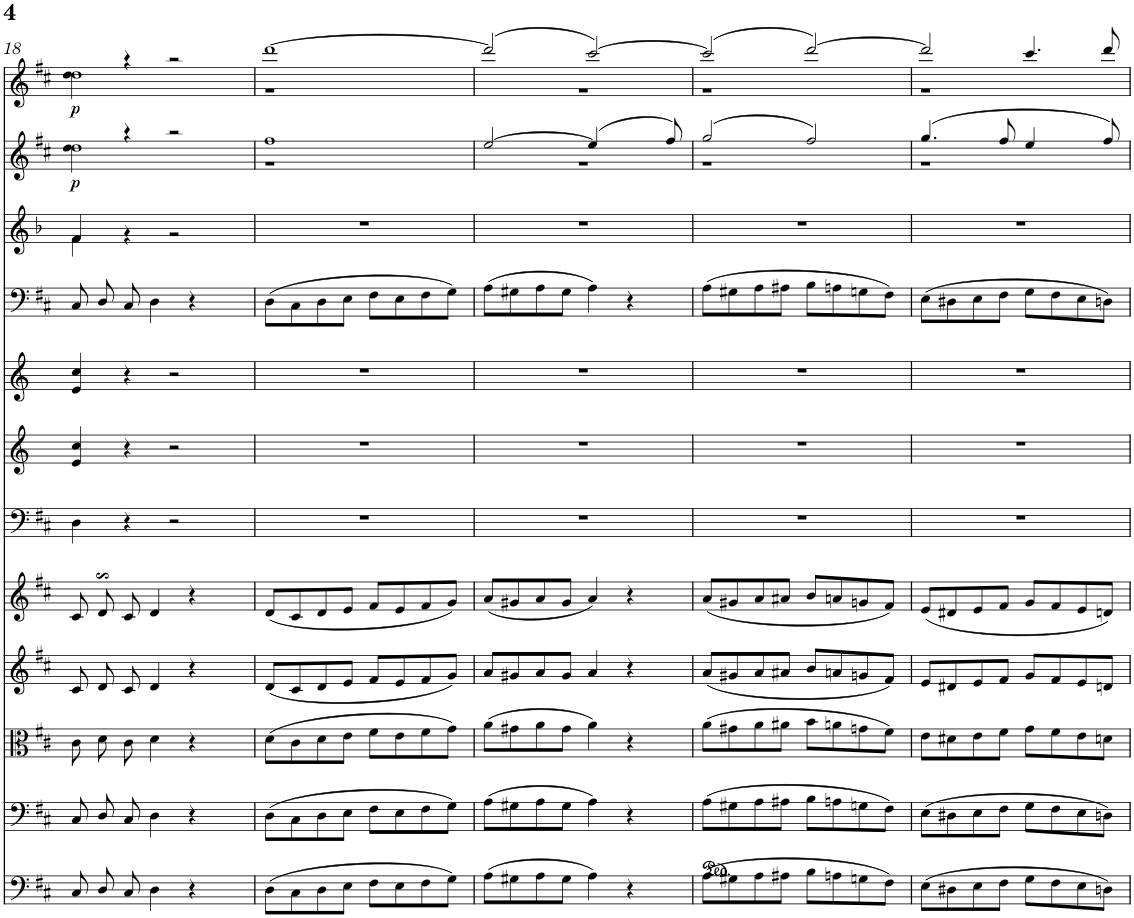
**kern	**kern	**kern	**kern	**kern	**kern	**kern	**kern	**kern	**kern	**kern	**dynam	**kern	**dynam
*part12	*part11	*part10	*part9	*part8	*part7	*part6	*part5	*part4	*part3	*part2	*part2	*part1	*part1
*staff12	*staff11	*staff10	*staff9	*staff8	*staff7	*staff6	*staff5	*staff4	*staff3	*staff2	*staff2	*staff1	*staff1
*I"Voice	*I"Voice	*I"Voice	*I"Voice	*I"Voice	*I"Voice	*I"Voice	*I"Voice	*I"Voice	*I"Voice	*I"Voice	*	*I"Voice	*
*I'V	*I'V	*I'V	*I'V	*I'V	*I'V	*I'V	*I'V	*I'V	*I'V	*I'V	*	*I'V	*
!!LO:PB:g=z
*clefF4	*clefF4	*clefC3	*clefG2	*clefG2	*clefF4	*clefG2	*clefG2	*clefF4	*clefG2	*clefG2	*	*clefG2	*
*k[f#c#]	*k[f#c#]	*k[f#c#]	*k[f#c#]	*k[f#c#]	*k[f#c#]	*k[]	*k[]	*k[f#c#]	*k[b-]	*k[f#c#]	*	*k[f#c#]	*
*M4/4	*M4/4	*M4/4	*M4/4	*M4/4	*M4/4	*M4/4	*M4/4	*M4/4	*M4/4	*M4/4	*	*M4/4	*
*met(c)	*met(c)	*met(c)	*met(c)	*met(c)	*met(c)	*met(c)	*met(c)	*met(c)	*met(c)	*met(c)	*	*met(c)	*
=18	=18	=18	=18	=18	=18	=18	=18	=18	=18	=18	=18	=18	=18
*	*	*	*	*	*	*	*	*	*^	*^	*	*^	*
!	!	!	!	!	!	!	!	!	!	!	!	!	!LO:DY:b	!	!	!LO:DY:b
8C#/	8C#/	8c#\	8c#/	8c#/	4D\	4e/ 4cc/	4e/ 4cc/	8C#/	4f/	4f\	4dd\	1dd	p	4dd\	1dd	p
8D/	8D/	8d\	8d/	8ds$Ss/	.	.	.	8D/	.	.	.	.	.	.	.	.
8C#/	8C#/	8c#\	8c#/	8c#/	4r	4r	4r	8C#/	2.ryy	4r	4r	.	.	4r	.	.
4D\	4D\	4d\	4d/	4d/	.	.	.	4D\	.	.	.	.	.	.	.	.
.	.	.	.	.	2r	2r	2r	.	.	2r	2r	.	.	2r	.	.
4r	4r	4r	4r	4r	.	.	.	4r	.	.	.	.	.	.	.	.
8ryy	8ryy	8ryy	8ryy	8ryy	.	.	.	8ryy	.	.	.	.	.	.	.	.
*	*	*	*	*	*	*	*	*	*v	*v	*	*	*	*	*	*
=19	=19	=19	=19	=19	=19	=19	=19	=19	=19	=19	=19	=19	=19	=19	=19
(>8D\L	(>8D\L	(>8d\L	(<8d/L	(<8d/L	1r	1r	1r	(>8D\L	1r	1ff#	1r	.	[>1ddd	1r	.
8C#\	8C#\	8c#\	8c#/	8c#/	.	.	.	8C#\	.	.	.	.	.	.	.
8D\	8D\	8d\	8d/	8d/	.	.	.	8D\	.	.	.	.	.	.	.
8E\J	8E\J	8e\J	8e/J	8e/J	.	.	.	8E\J	.	.	.	.	.	.	.
8F#\L	8F#\L	8f#\L	8f#/L	8f#/L	.	.	.	8F#\L	.	.	.	.	.	.	.
8E\	8E\	8e\	8e/	8e/	.	.	.	8E\	.	.	.	.	.	.	.
8F#\	8F#\	8f#\	8f#/	8f#/	.	.	.	8F#\	.	.	.	.	.	.	.
8G\J)	8G\J)	8g\J)	8g/J)	8g/J)	.	.	.	8G\J)	.	.	.	.	.	.	.
=20	=20	=20	=20	=20	=20	=20	=20	=20	=20	=20	=20	=20	=20	=20	=20
(>8A\L	(>8A\L	(>8a\L	8a/L	(<8a/L	1r	1r	1r	(>8A\L	1r	[>2ee/	1r	.	(>2ddd/]	1r	.
8G#X\	8G#X\	8g#X\	8g#X/	8g#X/	.	.	.	8G#X\	.	.	.	.	.	.	.
8A\	8A\	8a\	8a/	8a/	.	.	.	8A\	.	.	.	.	.	.	.
8G#\J	8G#\J	8g#\J	8g#/J	8g#/J	.	.	.	8G#\J	.	.	.	.	.	.	.
4A\)	4A\)	4a\)	4a/	4a/)	.	.	.	4A\)	.	(>4ee/]	.	.	[>2ccc#/)	.	.
4r	4r	4r	4r	4r	.	.	.	4r	.	4ryy	.	.	.	.	.
8ryy	8ryy	8ryy	8ryy	8ryy	8ryy	8ryy	8ryy	8ryy	8ryy	8ff#/)	8ryy	.	8ryy	8ryy	.
=21	=21	=21	=21	=21	=21	=21	=21	=21	=21	=21	=21	=21	=21	=21	=21
(>8A\L	(>8A\L	(>8a\L	(<8a/L	(<8a/L	1r	1r	1r	(>8A\L	1r	(>2gg/	1r	.	(>2ccc#/]	1r	.
8G#X\	8G#X\	8g#X\	8g#X/	8g#X/	.	.	.	8G#X\	.	.	.	.	.	.	.
8A\	8A\	8a\	8a/	8a/	.	.	.	8A\	.	.	.	.	.	.	.
8A#X\J	8A#X\J	8a#X\J	8a#X/J	8a#X/J	.	.	.	8A#X\J	.	.	.	.	.	.	.
8B\L	8B\L	8b\L	8b/L	8b/L	.	.	.	8B\L	.	2ff#/)	.	.	[>2ddd/)	.	.
8An\	8An\	8an\	8an/	8an/	.	.	.	8An\	.	.	.	.	.	.	.
8Gn\	8Gn\	8gn\	8gn/	8gn/	.	.	.	8Gn\	.	.	.	.	.	.	.
8F#\J)	8F#\J)	8f#\J)	8f#/J)	8f#/J)	.	.	.	8F#\J)	.	.	.	.	.	.	.
8ryy	8ryy	8ryy	8ryy	8ryy	8ryy	8ryy	8ryy	8ryy	8ryy	8ryy	8r	.	8ryy	8r	.
=22	=22	=22	=22	=22	=22	=22	=22	=22	=22	=22	=22	=22	=22	=22	=22
(>8E\L	(>8E\L	8e\L	8e/L	(<8e/L	1r	1r	1r	(>8E\L	1r	(>4.gg/	1r	.	2ddd/]	1r	.
8D#X\	8D#X\	8d#X\	8d#X/	8d#X/	.	.	.	8D#X\	.	.	.	.	.	.	.
8E\	8E\	8e\	8e/	8e/	.	.	.	8E\	.	.	.	.	.	.	.
8F#\J	8F#\J	8f#\J	8f#/J	8f#/J	.	.	.	8F#\J	.	8ff#/	.	.	.	.	.
8G\L	8G\L	8g\L	8g/L	8g/L	.	.	.	8G\L	.	4ee/	.	.	4.ccc#/	.	.
8F#\	8F#\	8f#\	8f#/	8f#/	.	.	.	8F#\	.	.	.	.	.	.	.
8E\	8E\	8e\	8e/	8e/	.	.	.	8E\	.	8ryy	.	.	.	.	.
8Dn\J)	8Dn\J)	8dn\J	8dn/J	8dn/J)	.	.	.	8Dn\J)	.	8ff#/)	.	.	8ddd/	.	.
*	*	*	*	*	*	*	*	*	*	*v	*v	*	*	*	*
*	*	*	*	*	*	*	*	*	*	*	*	*v	*v	*
=	=	=	=	=	=	=	=	=	=	=	=	=	=
*-	*-	*-	*-	*-	*-	*-	*-	*-	*-	*-	*-	*-	*-
